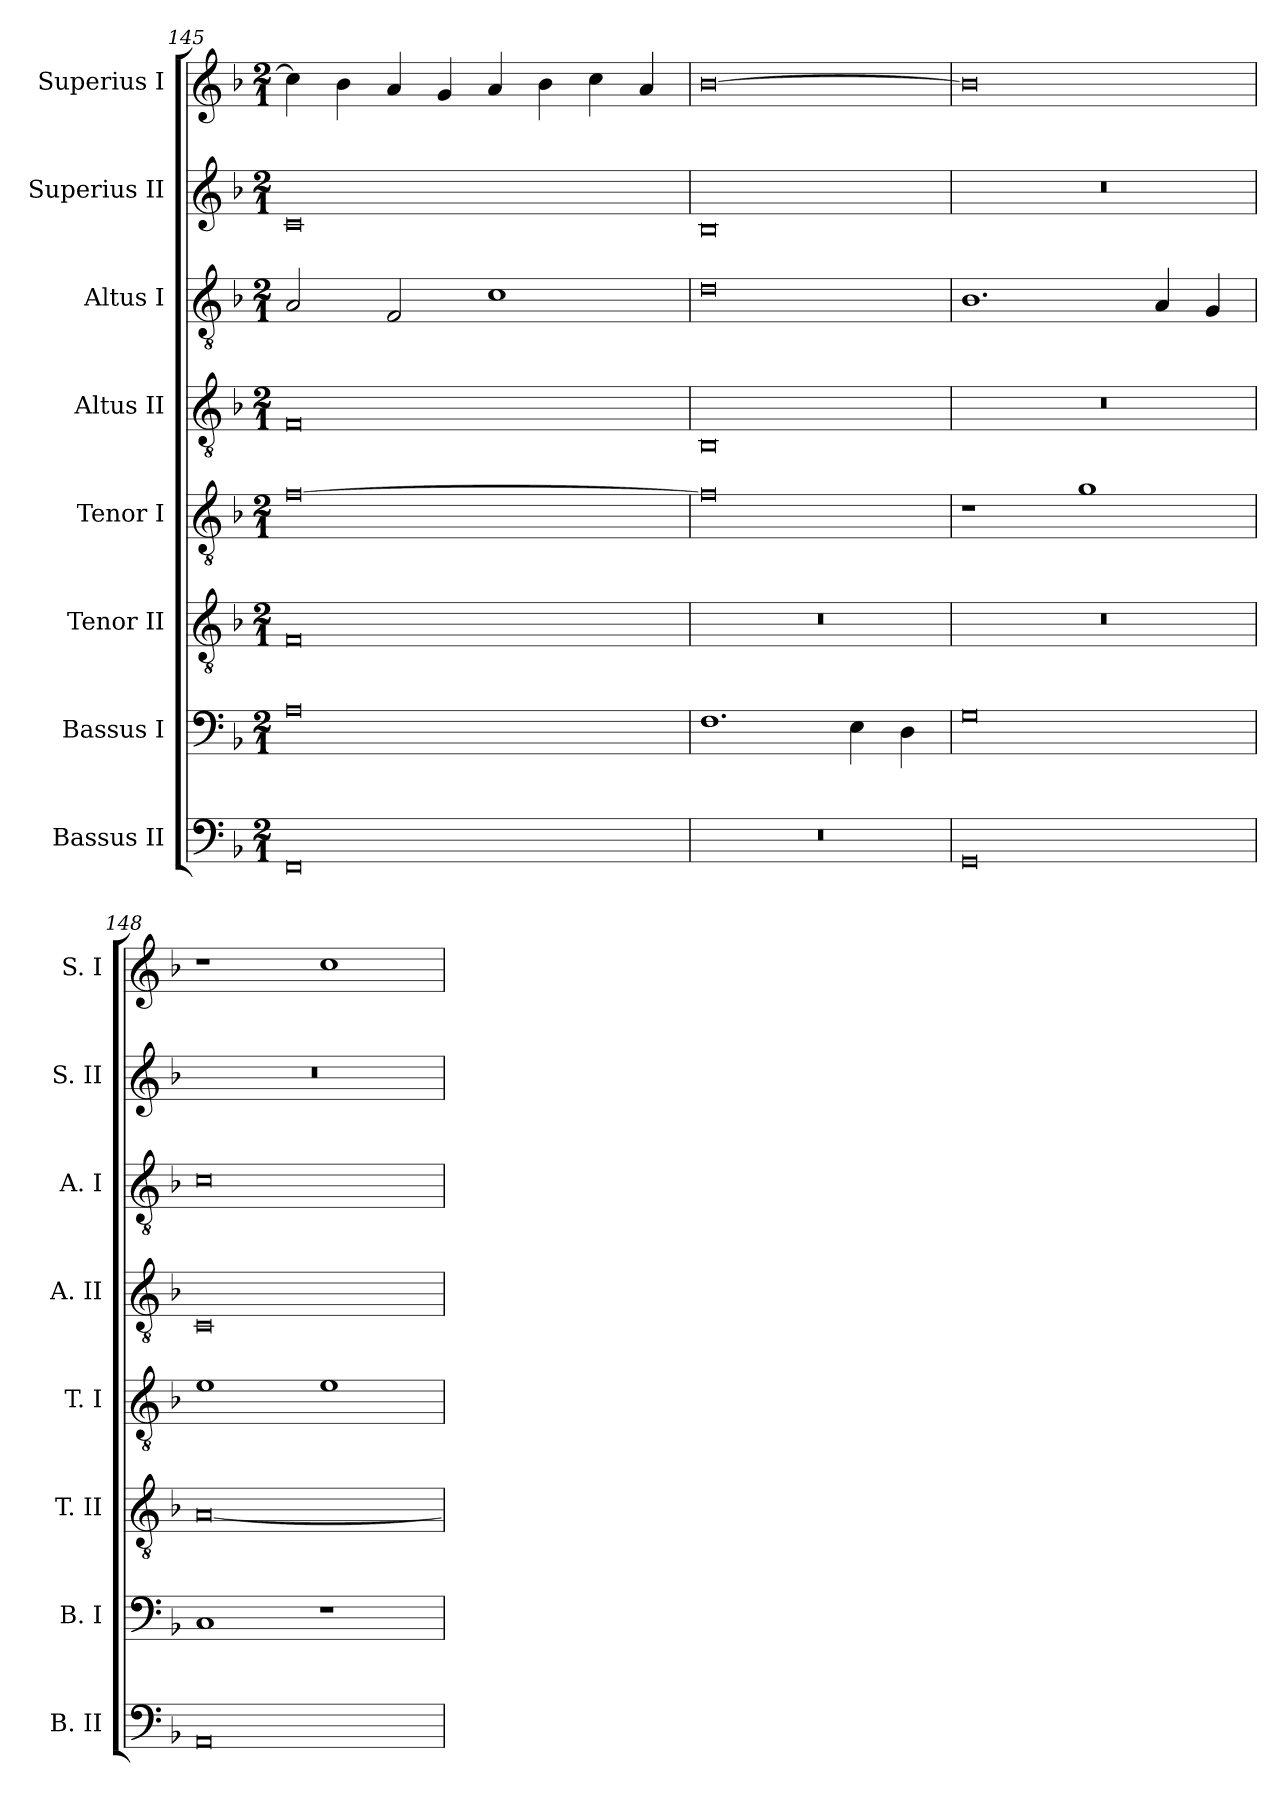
**kern	**kern	**kern	**kern	**kern	**kern	**kern	**kern
*part8	*part7	*part6	*part5	*part4	*part3	*part2	*part1
*staff8	*staff7	*staff6	*staff5	*staff4	*staff3	*staff2	*staff1
*I"Bassus II	*I"Bassus I	*I"Tenor II	*I"Tenor I	*I"Altus II	*I"Altus I	*I"Superius II	*I"Superius I
*I'B. II	*I'B. I	*I'T. II	*I'T. I	*I'A. II	*I'A. I	*I'S. II	*I'S. I
*clefF4	*clefF4	*clefGv2	*clefGv2	*clefGv2	*clefGv2	*clefG2	*clefG2
*k[b-]	*k[b-]	*k[b-]	*k[b-]	*k[b-]	*k[b-]	*k[b-]	*k[b-]
*F:	*F:	*F:	*F:	*F:	*F:	*F:	*F:
*M2/1	*M2/1	*M2/1	*M2/1	*M2/1	*M2/1	*M2/1	*M2/1
=145	=145	=145	=145	=145	=145	=145	=145
0FF	0A	0F	[0f	0F	2A	0c	4cc]
.	.	.	.	.	.	.	4b-
.	.	.	.	.	2F	.	4a
.	.	.	.	.	.	.	4g
.	.	.	.	.	1c	.	4a
.	.	.	.	.	.	.	4b-
.	.	.	.	.	.	.	4cc
.	.	.	.	.	.	.	4a
=146	=146	=146	=146	=146	=146	=146	=146
0r	1.F	0r	0f]	0BB-	0d	0B-	[0b-
.	4E	.	.	.	.	.	.
.	4D	.	.	.	.	.	.
=147	=147	=147	=147	=147	=147	=147	=147
0GG	0G	0r	1r	0r	1.B-	0r	0b-]
.	.	.	1g	.	.	.	.
.	.	.	.	.	4A	.	.
.	.	.	.	.	4G	.	.
=148	=148	=148	=148	=148	=148	=148	=148
0AA	1C	[0A	1e	0C	0c	0r	1r
.	1r	.	1e	.	.	.	1cc
=	=	=	=	=	=	=	=
*-	*-	*-	*-	*-	*-	*-	*-
